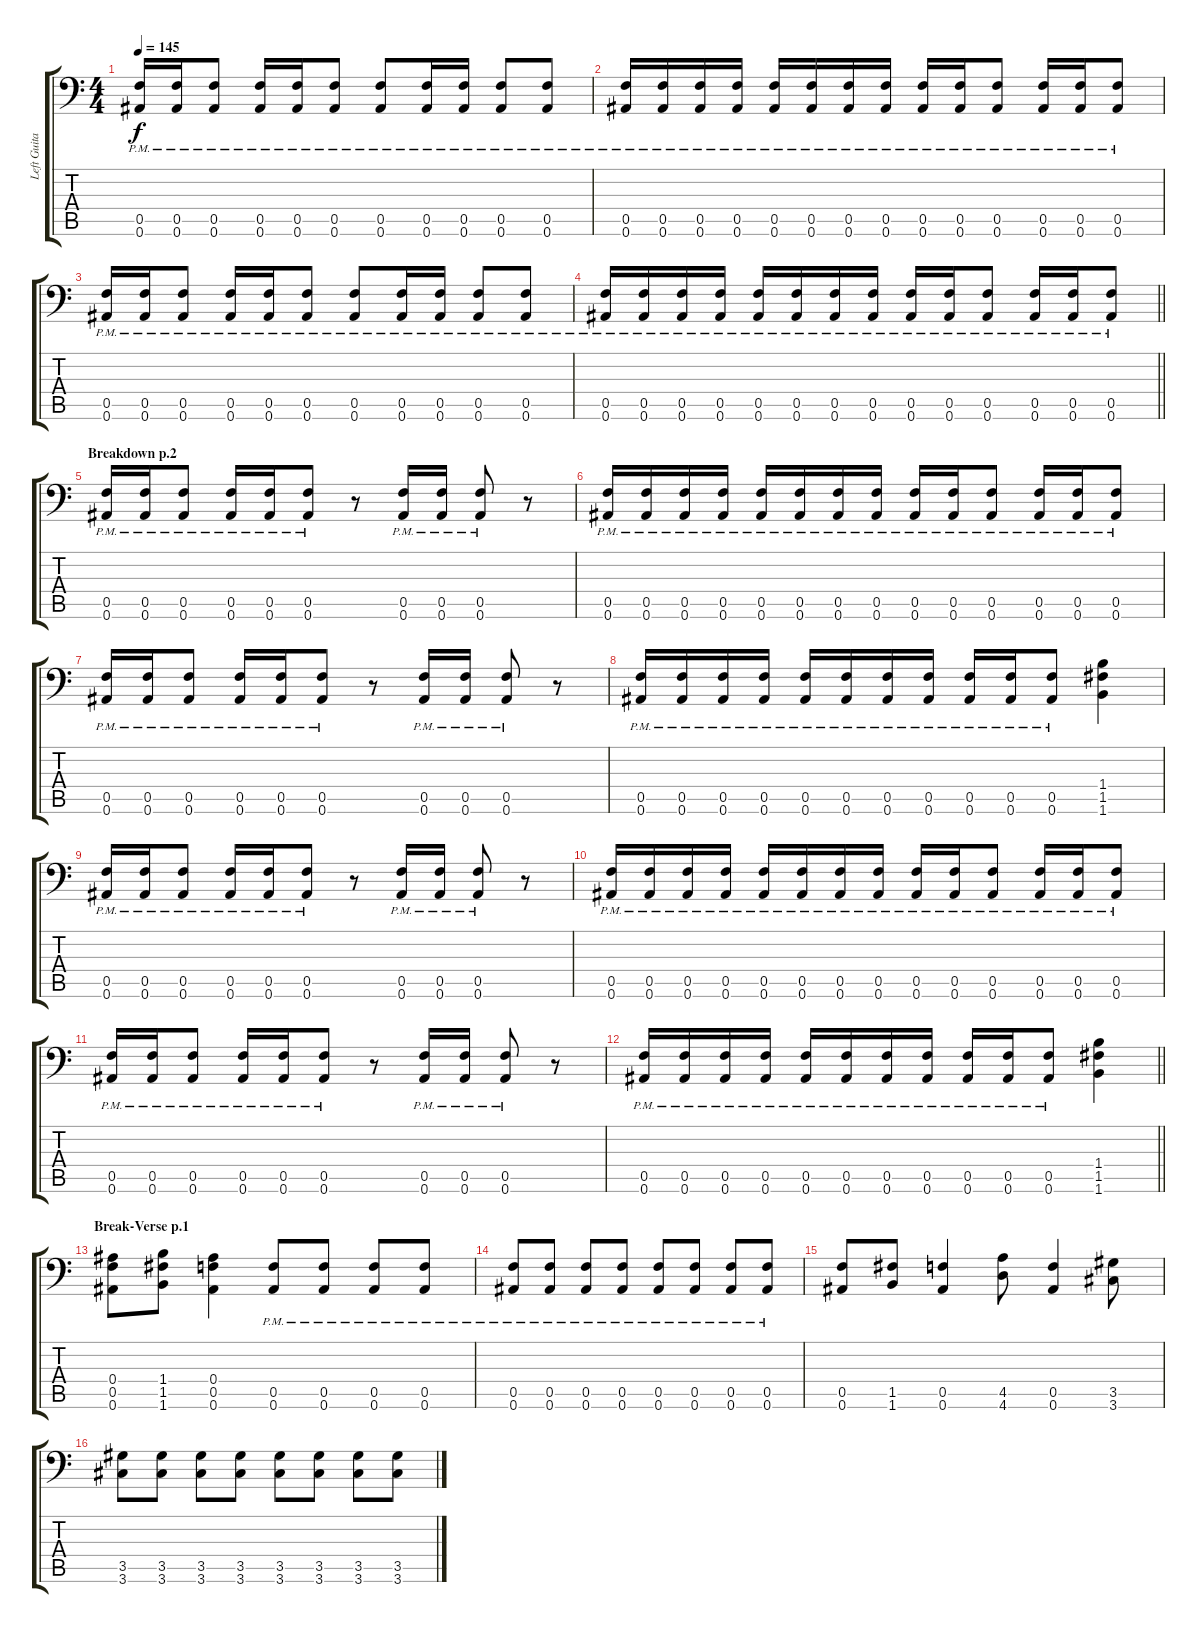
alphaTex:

\track ("Left Guitar" "Left Guita") {instrument distortionguitar}
\staff {score tabs}
\tuning (C4 G3 Eb3 Bb2 F2 Bb1) {hide}
\ts (4 4)
\tempo 145
\clef f4
\ks c
(0.5{pm} 0.6{pm}).16{dy f} (0.5{pm} 0.6{pm}).16 (0.5{pm} 0.6{pm}).8 (0.5{pm} 0.6{pm}).16 (0.5{pm} 0.6{pm}).16 (0.5{pm} 0.6{pm}).8 (0.5{pm} 0.6{pm}).8 (0.5{pm} 0.6{pm}).16 (0.5{pm} 0.6{pm}).16 (0.5{pm} 0.6{pm}).8 (0.5{pm} 0.6{pm}).8 |
(0.5{pm} 0.6{pm}).16 (0.5{pm} 0.6{pm}).16 (0.5{pm} 0.6{pm}).16 (0.5{pm} 0.6{pm}).16 (0.5{pm} 0.6{pm}).16 (0.5{pm} 0.6{pm}).16 (0.5{pm} 0.6{pm}).16 (0.5{pm} 0.6{pm}).16 (0.5{pm} 0.6{pm}).16 (0.5{pm} 0.6{pm}).16 (0.5{pm} 0.6{pm}).8 (0.5{pm} 0.6{pm}).16 (0.5{pm} 0.6{pm}).16 (0.5{pm} 0.6{pm}).8 |
(0.5{pm} 0.6{pm}).16 (0.5{pm} 0.6{pm}).16 (0.5{pm} 0.6{pm}).8 (0.5{pm} 0.6{pm}).16 (0.5{pm} 0.6{pm}).16 (0.5{pm} 0.6{pm}).8 (0.5{pm} 0.6{pm}).8 (0.5{pm} 0.6{pm}).16 (0.5{pm} 0.6{pm}).16 (0.5{pm} 0.6{pm}).8 (0.5{pm} 0.6{pm}).8 |
\barLineRight lightlight
(0.5{pm} 0.6{pm}).16 (0.5{pm} 0.6{pm}).16 (0.5{pm} 0.6{pm}).16 (0.5{pm} 0.6{pm}).16 (0.5{pm} 0.6{pm}).16 (0.5{pm} 0.6{pm}).16 (0.5{pm} 0.6{pm}).16 (0.5{pm} 0.6{pm}).16 (0.5{pm} 0.6{pm}).16 (0.5{pm} 0.6{pm}).16 (0.5{pm} 0.6{pm}).8 (0.5{pm} 0.6{pm}).16 (0.5{pm} 0.6{pm}).16 (0.5{pm} 0.6{pm}).8 |
\section ("" "Breakdown p.2")
(0.5{pm} 0.6{pm}).16{volume 16} (0.5{pm} 0.6{pm}).16 (0.5{pm} 0.6{pm}).8 (0.5{pm} 0.6{pm}).16 (0.5{pm} 0.6{pm}).16 (0.5{pm} 0.6{pm}).8 r.8 (0.5{pm} 0.6{pm}).16 (0.5{pm} 0.6{pm}).16 (0.5{pm} 0.6{pm}).8 r.8 |
(0.5{pm} 0.6{pm}).16 (0.5{pm} 0.6{pm}).16 (0.5{pm} 0.6{pm}).16 (0.5{pm} 0.6{pm}).16 (0.5{pm} 0.6{pm}).16 (0.5{pm} 0.6{pm}).16 (0.5{pm} 0.6{pm}).16 (0.5{pm} 0.6{pm}).16 (0.5{pm} 0.6{pm}).16 (0.5{pm} 0.6{pm}).16 (0.5{pm} 0.6{pm}).8 (0.5{pm} 0.6{pm}).16 (0.5{pm} 0.6{pm}).16 (0.5{pm} 0.6{pm}).8 |
(0.5{pm} 0.6{pm}).16{volume 16} (0.5{pm} 0.6{pm}).16 (0.5{pm} 0.6{pm}).8 (0.5{pm} 0.6{pm}).16 (0.5{pm} 0.6{pm}).16 (0.5{pm} 0.6{pm}).8 r.8 (0.5{pm} 0.6{pm}).16 (0.5{pm} 0.6{pm}).16 (0.5{pm} 0.6{pm}).8 r.8 |
(0.5{pm} 0.6{pm}).16 (0.5{pm} 0.6{pm}).16 (0.5{pm} 0.6{pm}).16 (0.5{pm} 0.6{pm}).16 (0.5{pm} 0.6{pm}).16 (0.5{pm} 0.6{pm}).16 (0.5{pm} 0.6{pm}).16 (0.5{pm} 0.6{pm}).16 (0.5{pm} 0.6{pm}).16 (0.5{pm} 0.6{pm}).16 (0.5{pm} 0.6{pm}).8 (1.4 1.5 1.6).4 |
(0.5{pm} 0.6{pm}).16{volume 16} (0.5{pm} 0.6{pm}).16 (0.5{pm} 0.6{pm}).8 (0.5{pm} 0.6{pm}).16 (0.5{pm} 0.6{pm}).16 (0.5{pm} 0.6{pm}).8 r.8 (0.5{pm} 0.6{pm}).16 (0.5{pm} 0.6{pm}).16 (0.5{pm} 0.6{pm}).8 r.8 |
(0.5{pm} 0.6{pm}).16 (0.5{pm} 0.6{pm}).16 (0.5{pm} 0.6{pm}).16 (0.5{pm} 0.6{pm}).16 (0.5{pm} 0.6{pm}).16 (0.5{pm} 0.6{pm}).16 (0.5{pm} 0.6{pm}).16 (0.5{pm} 0.6{pm}).16 (0.5{pm} 0.6{pm}).16 (0.5{pm} 0.6{pm}).16 (0.5{pm} 0.6{pm}).8 (0.5{pm} 0.6{pm}).16 (0.5{pm} 0.6{pm}).16 (0.5{pm} 0.6{pm}).8 |
(0.5{pm} 0.6{pm}).16{volume 16} (0.5{pm} 0.6{pm}).16 (0.5{pm} 0.6{pm}).8 (0.5{pm} 0.6{pm}).16 (0.5{pm} 0.6{pm}).16 (0.5{pm} 0.6{pm}).8 r.8 (0.5{pm} 0.6{pm}).16 (0.5{pm} 0.6{pm}).16 (0.5{pm} 0.6{pm}).8 r.8 |
\barLineRight lightlight
(0.5{pm} 0.6{pm}).16 (0.5{pm} 0.6{pm}).16 (0.5{pm} 0.6{pm}).16 (0.5{pm} 0.6{pm}).16 (0.5{pm} 0.6{pm}).16 (0.5{pm} 0.6{pm}).16 (0.5{pm} 0.6{pm}).16 (0.5{pm} 0.6{pm}).16 (0.5{pm} 0.6{pm}).16 (0.5{pm} 0.6{pm}).16 (0.5{pm} 0.6{pm}).8 (1.4 1.5 1.6).4 |
\section ("" "Break-Verse p.1")
(0.4 0.5 0.6).8 (1.4 1.5 1.6).8 (0.4 0.5 0.6).4 (0.5{pm} 0.6{pm}).8 (0.5{pm} 0.6{pm}).8 (0.5{pm} 0.6{pm}).8 (0.5{pm} 0.6{pm}).8 |
(0.5{pm} 0.6{pm}).8 (0.5{pm} 0.6{pm}).8 (0.5{pm} 0.6{pm}).8 (0.5{pm} 0.6{pm}).8 (0.5{pm} 0.6{pm}).8 (0.5{pm} 0.6{pm}).8 (0.5{pm} 0.6{pm}).8 (0.5{pm} 0.6{pm}).8 |
(0.5 0.6).8 (1.5 1.6).8 (0.5 0.6).4 (4.5 4.6).8 (0.5 0.6).4 (3.5 3.6).8 |
(3.5 3.6).8 (3.5 3.6).8 (3.5 3.6).8 (3.5 3.6).8 (3.5 3.6).8 (3.5 3.6).8 (3.5 3.6).8 (3.5 3.6).8
